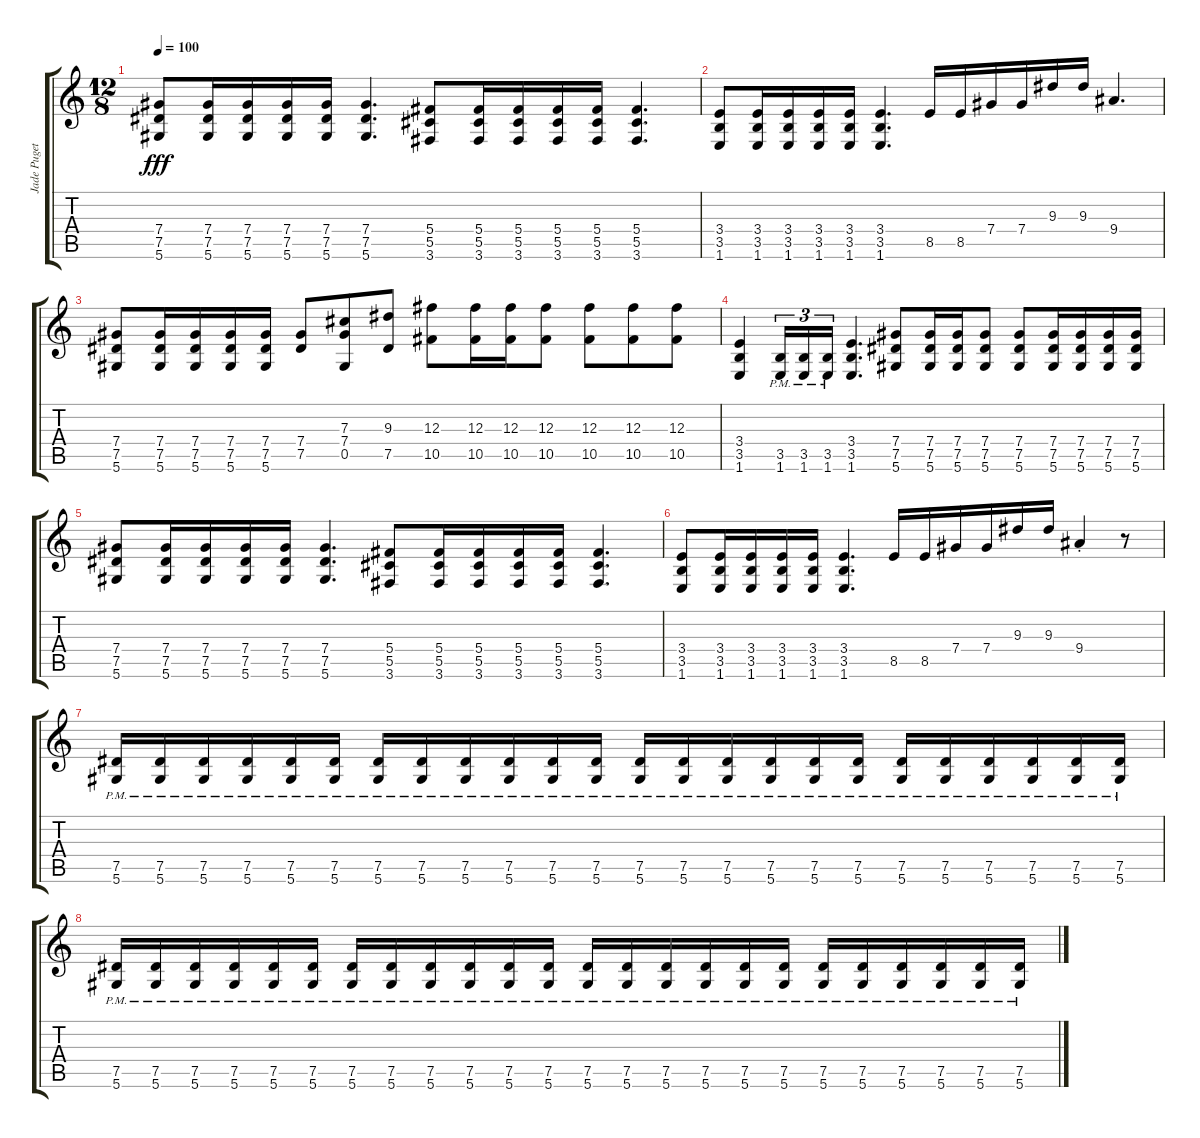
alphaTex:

\track ("Jade Puget Rhythm" "Jade Puget") {instrument overdrivenguitar}
\staff {score tabs}
\tuning (Eb4 Bb3 Gb3 Db3 Ab2 Eb2) {hide}
\ts (12 8)
\tempo 100
\clef g2
\ks aminor
(7.4 7.5 5.6).8{dy fff} (7.4 7.5 5.6).16 (7.4 7.5 5.6).16 (7.4 7.5 5.6).16 (7.4 7.5 5.6).16 (7.4 7.5 5.6).4{d} (5.4 5.5 3.6).8 (5.4 5.5 3.6).16 (5.4 5.5 3.6).16 (5.4 5.5 3.6).16 (5.4 5.5 3.6).16 (5.4 5.5 3.6).4{d} |
(3.4 3.5 1.6).8 (3.4 3.5 1.6).16 (3.4 3.5 1.6).16 (3.4 3.5 1.6).16 (3.4 3.5 1.6).16 (3.4 3.5 1.6).4{d} 8.5.16 8.5.16 7.4.16 7.4.16 9.3.16 9.3.16 9.4.4{d} |
(7.4 7.5 5.6).8 (7.4 7.5 5.6).16 (7.4 7.5 5.6).16 (7.4 7.5 5.6).16 (7.4 7.5 5.6).16 (7.4 7.5).8 (7.3 7.4 0.5).8 (9.3 7.5).8 (12.3 10.5).8 (12.3 10.5).16 (12.3 10.5).16 (12.3 10.5).8 (12.3 10.5).8 (12.3 10.5).8 (12.3 10.5).8 |
(3.4 3.5 1.6).4 (3.5{pm} 1.6{pm}).16{tu (3 2)} (3.5{pm} 1.6{pm}).16{tu (3 2)} (3.5{pm} 1.6{pm}).16{tu (3 2)} (3.4 3.5 1.6).4{d} (7.4 7.5 5.6).8 (7.4 7.5 5.6).16 (7.4 7.5 5.6).16 (7.4 7.5 5.6).8 (7.4 7.5 5.6).8 (7.4 7.5 5.6).16 (7.4 7.5 5.6).16 (7.4 7.5 5.6).16 (7.4 7.5 5.6).16 |
(7.4 7.5 5.6).8 (7.4 7.5 5.6).16 (7.4 7.5 5.6).16 (7.4 7.5 5.6).16 (7.4 7.5 5.6).16 (7.4 7.5 5.6).4{d} (5.4 5.5 3.6).8 (5.4 5.5 3.6).16 (5.4 5.5 3.6).16 (5.4 5.5 3.6).16 (5.4 5.5 3.6).16 (5.4 5.5 3.6).4{d} |
(3.4 3.5 1.6).8 (3.4 3.5 1.6).16 (3.4 3.5 1.6).16 (3.4 3.5 1.6).16 (3.4 3.5 1.6).16 (3.4 3.5 1.6).4{d} 8.5.16 8.5.16 7.4.16 7.4.16 9.3.16 9.3.16 9.4{st}.4 r.8 |
(7.5{pm} 5.6{pm}).16 (7.5{pm} 5.6{pm}).16 (7.5{pm} 5.6{pm}).16 (7.5{pm} 5.6{pm}).16 (7.5{pm} 5.6{pm}).16 (7.5{pm} 5.6{pm}).16 (7.5{pm} 5.6{pm}).16 (7.5{pm} 5.6{pm}).16 (7.5{pm} 5.6{pm}).16 (7.5{pm} 5.6{pm}).16 (7.5{pm} 5.6{pm}).16 (7.5{pm} 5.6{pm}).16 (7.5{pm} 5.6{pm}).16 (7.5{pm} 5.6{pm}).16 (7.5{pm} 5.6{pm}).16 (7.5{pm} 5.6{pm}).16 (7.5{pm} 5.6{pm}).16 (7.5{pm} 5.6{pm}).16 (7.5{pm} 5.6{pm}).16 (7.5{pm} 5.6{pm}).16 (7.5{pm} 5.6{pm}).16 (7.5{pm} 5.6{pm}).16 (7.5{pm} 5.6{pm}).16 (7.5{pm} 5.6{pm}).16 |
(7.5{pm} 5.6{pm}).16 (7.5{pm} 5.6{pm}).16 (7.5{pm} 5.6{pm}).16 (7.5{pm} 5.6{pm}).16 (7.5{pm} 5.6{pm}).16 (7.5{pm} 5.6{pm}).16 (7.5{pm} 5.6{pm}).16 (7.5{pm} 5.6{pm}).16 (7.5{pm} 5.6{pm}).16 (7.5{pm} 5.6{pm}).16 (7.5{pm} 5.6{pm}).16 (7.5{pm} 5.6{pm}).16 (7.5{pm} 5.6{pm}).16 (7.5{pm} 5.6{pm}).16 (7.5{pm} 5.6{pm}).16 (7.5{pm} 5.6{pm}).16 (7.5{pm} 5.6{pm}).16 (7.5{pm} 5.6{pm}).16 (7.5{pm} 5.6{pm}).16 (7.5{pm} 5.6{pm}).16 (7.5{pm} 5.6{pm}).16 (7.5{pm} 5.6{pm}).16 (7.5{pm} 5.6{pm}).16 (7.5{pm} 5.6{pm}).16
